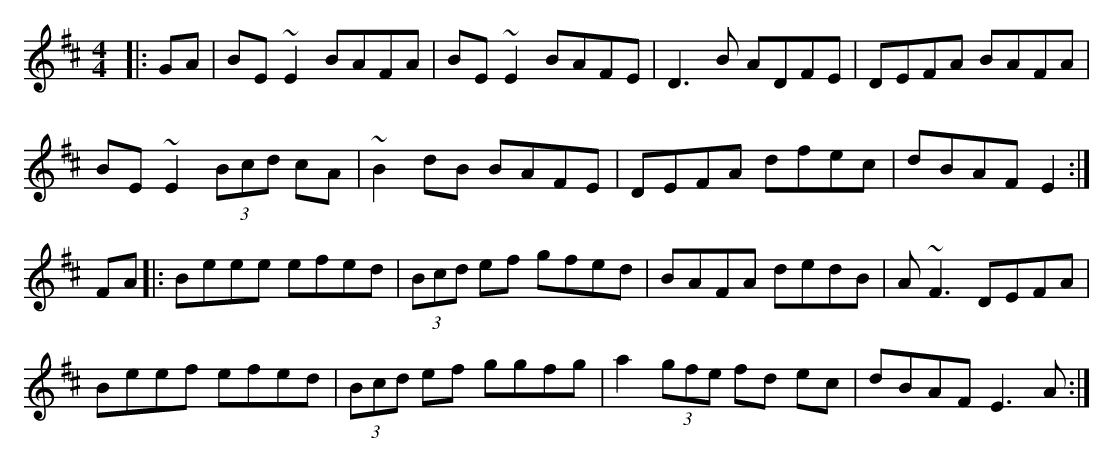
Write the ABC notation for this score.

X:1
M:4/4
K:Edor
|:GA|BE~E2 BAFA|BE~E2 BAFE|D3B ADFE|DEFA BAFA|
BE~E2 (3Bcd cA|~B2 dB BAFE|DEFA dfec|dBAF E2:|
FA|:Beee efed|(3Bcd ef gfed|BAFA dedB|A~F3 DEFA|
Beef efed|(3Bcd ef ggfg|a2(3gfe fd ec|dBAF E3A:|
